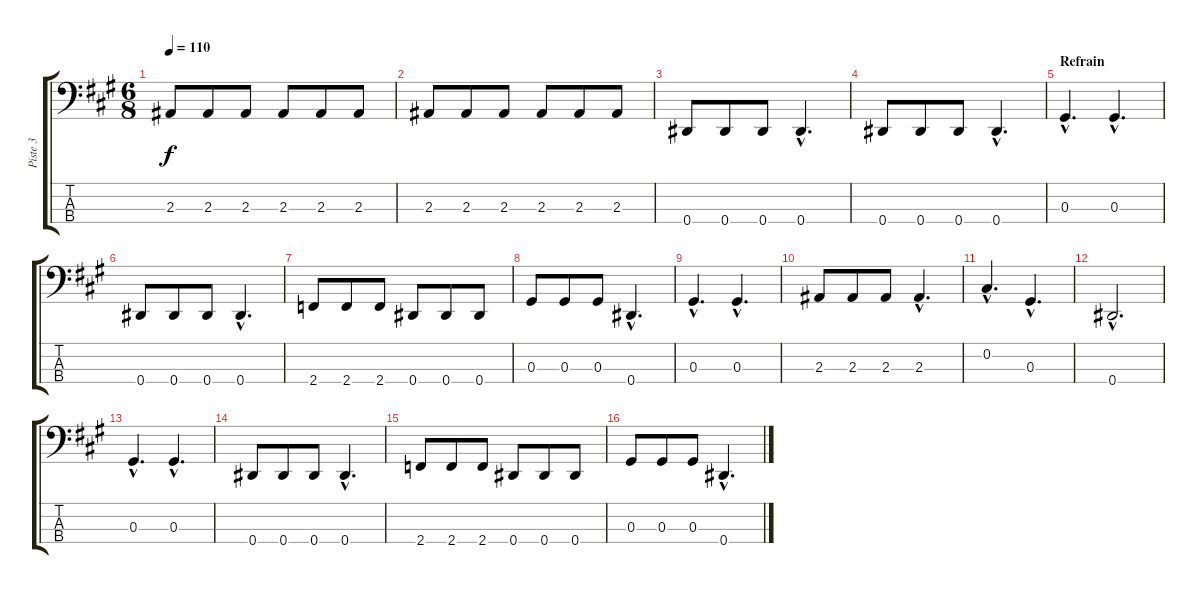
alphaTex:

\track ("Piste 3" "Piste 3") {instrument electricbassfinger}
\staff {score tabs}
\tuning (Gb2 Db2 Ab1 Eb1) {hide}
\ts (6 8)
\tempo 110
\clef f4
\ks a
2.3.8{dy f} 2.3.8 2.3.8 2.3.8 2.3.8 2.3.8 |
2.3.8 2.3.8 2.3.8 2.3.8 2.3.8 2.3.8 |
0.4.8 0.4.8 0.4.8 0.4{hac}.4{d} |
0.4.8 0.4.8 0.4.8 0.4{hac}.4{d} |
\section ("" "Refrain")
0.3{hac}.4{d} 0.3{hac}.4{d} |
0.4.8 0.4.8 0.4.8 0.4{hac}.4{d} |
2.4.8 2.4.8 2.4.8 0.4.8 0.4.8 0.4.8 |
0.3.8 0.3.8 0.3.8 0.4{hac}.4{d} |
0.3{hac}.4{d} 0.3{hac}.4{d} |
2.3.8 2.3.8 2.3.8 2.3{hac}.4{d} |
0.2{hac}.4{d} 0.3{hac}.4{d} |
0.4{hac}.2{d} |
0.3{hac}.4{d} 0.3{hac}.4{d} |
0.4.8 0.4.8 0.4.8 0.4{hac}.4{d} |
2.4.8 2.4.8 2.4.8 0.4.8 0.4.8 0.4.8 |
0.3.8 0.3.8 0.3.8 0.4{hac}.4{d}
